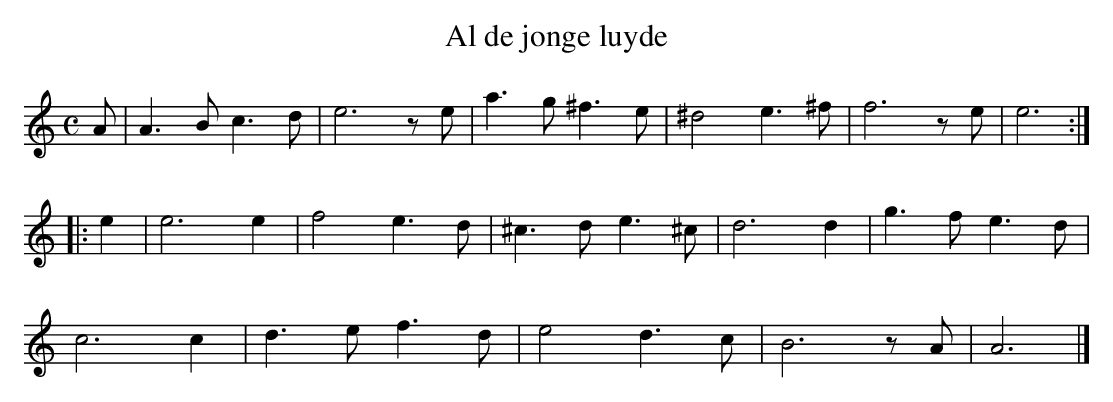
X:1
T:Al de jonge luyde
M:C
K:Amin
A|A3Bc3d|e6ze|a3g^f3e|^d4e3^f|f6ze|e6:|
|:e2|e6e2|f4e3d|^c3de3^c|d6d2|g3fe3d|
c6c2|d3ef3d|e4d3c|B6zA|A6|]
